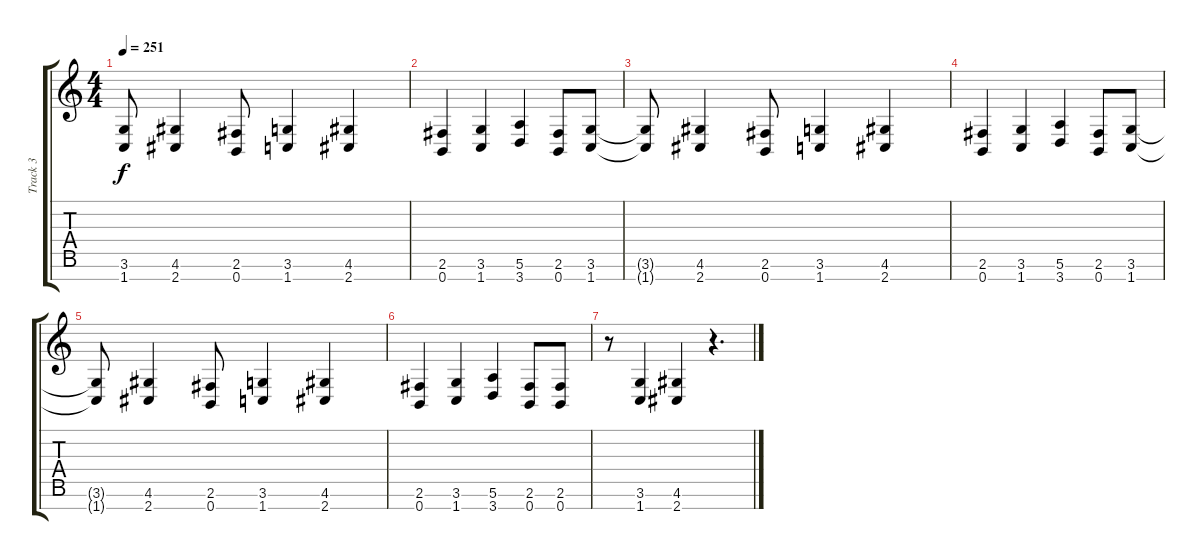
\track ("Track 3" "Track 3") {instrument distortionguitar}
\staff {score tabs}
\tuning (E4 B3 G3 D3 A2 E2 B1) {hide}
\ts (4 4)
\tempo 251
\clef g2
\ks c
(3.6{t} 1.7{t}).8{dy f} (4.6 2.7).4 (2.6 0.7).8 (3.6 1.7).4 (4.6 2.7).4 |
(2.6 0.7).4 (3.6 1.7).4 (5.6 3.7).4 (2.6 0.7).8 (3.6 1.7).8 |
(3.6{t} 1.7{t}).8 (4.6 2.7).4 (2.6 0.7).8 (3.6 1.7).4 (4.6 2.7).4 |
(2.6 0.7).4 (3.6 1.7).4 (5.6 3.7).4 (2.6 0.7).8 (3.6 1.7).8 |
(3.6{t} 1.7{t}).8 (4.6 2.7).4 (2.6 0.7).8 (3.6 1.7).4 (4.6 2.7).4 |
(2.6 0.7).4 (3.6 1.7).4 (5.6 3.7).4 (2.6 0.7).8 (2.6 0.7).8 |
r.8 (3.6 1.7).4 (4.6 2.7).4 r.4{d}
